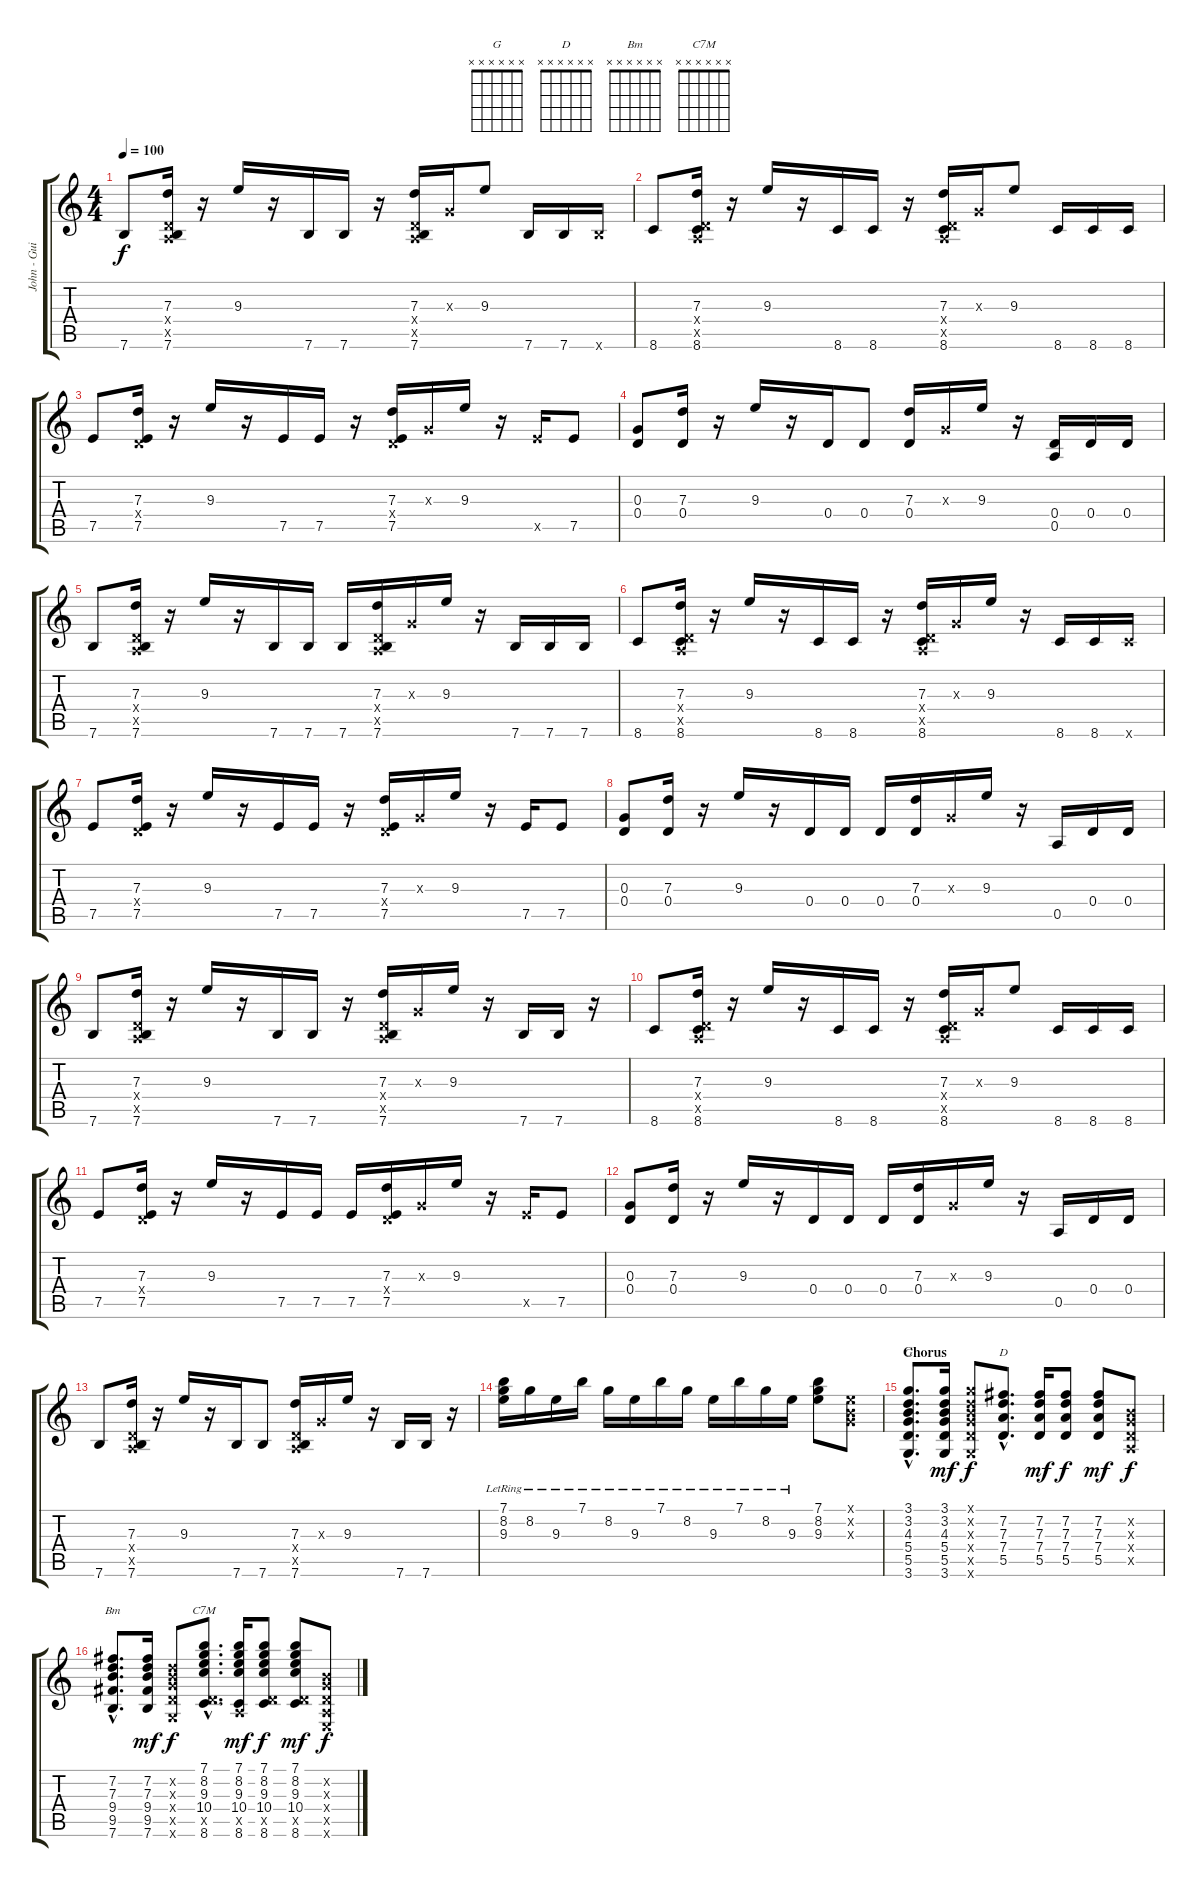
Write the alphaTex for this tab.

\track ("John - Guitar" "John - Gui") {instrument electricguitarclean}
\staff {score tabs}
\tuning (E4 B3 G3 D3 A2 E2) {hide}
\chord ("G" x x x x x x)
\chord ("D" x x x x x x)
\chord ("Bm" x x x x x x)
\chord ("C7M" x x x x x x)
\ts (4 4)
\tempo 100
\clef g2
\ks c
7.6.8{dy f} (7.3 0.4{x} 0.5{x} 7.6).16 r.16 9.3.16 r.16 7.6.16 7.6.16 r.16 (7.3 0.4{x} 0.5{x} 7.6).16 0.3{x}.16 9.3.8 7.6.16 7.6.16 7.6{x}.16 |
8.6.8 (7.3 0.4{x} 0.5{x} 8.6).16 r.16 9.3.16 r.16 8.6.16 8.6.16 r.16 (7.3 0.4{x} 0.5{x} 8.6).16 0.3{x}.16 9.3.8 8.6.16 8.6.16 8.6.16 |
7.5.8 (7.3 0.4{x} 7.5).16 r.16 9.3.16 r.16 7.5.16 7.5.16 r.16 (7.3 0.4{x} 7.5).16 0.3{x}.16 9.3.16 r.16 7.5{x}.16 7.5.8 |
(0.3 0.4).8 (7.3 0.4).16 r.16 9.3.16 r.16 0.4.16 0.4.8 (7.3 0.4).16 0.3{x}.16 9.3.16 r.16 (0.4 0.5).16 0.4.16 0.4.16 |
7.6.8 (7.3 0.4{x} 0.5{x} 7.6).16 r.16 9.3.16 r.16 7.6.16 7.6.16 7.6.16 (7.3 0.4{x} 0.5{x} 7.6).16 0.3{x}.16 9.3.16 r.16 7.6.16 7.6.16 7.6.16 |
8.6.8 (7.3 0.4{x} 0.5{x} 8.6).16 r.16 9.3.16 r.16 8.6.16 8.6.16 r.16 (7.3 0.4{x} 0.5{x} 8.6).16 0.3{x}.16 9.3.16 r.16 8.6.16 8.6.16 8.6{x}.16 |
7.5.8 (7.3 0.4{x} 7.5).16 r.16 9.3.16 r.16 7.5.16 7.5.16 r.16 (7.3 0.4{x} 7.5).16 0.3{x}.16 9.3.16 r.16 7.5.16 7.5.8 |
(0.3 0.4).8 (7.3 0.4).16 r.16 9.3.16 r.16 0.4.16 0.4.16 0.4.16 (7.3 0.4).16 0.3{x}.16 9.3.16 r.16 0.5.16 0.4.16 0.4.16 |
7.6.8 (7.3 0.4{x} 0.5{x} 7.6).16 r.16 9.3.16 r.16 7.6.16 7.6.16 r.16 (7.3 0.4{x} 0.5{x} 7.6).16 0.3{x}.16 9.3.16 r.16 7.6.16 7.6.16 r.16 |
8.6.8 (7.3 0.4{x} 0.5{x} 8.6).16 r.16 9.3.16 r.16 8.6.16 8.6.16 r.16 (7.3 0.4{x} 0.5{x} 8.6).16 0.3{x}.16 9.3.8 8.6.16 8.6.16 8.6.16 |
7.5.8 (7.3 0.4{x} 7.5).16 r.16 9.3.16 r.16 7.5.16 7.5.16 7.5.16 (7.3 0.4{x} 7.5).16 0.3{x}.16 9.3.16 r.16 7.5{x}.16 7.5.8 |
(0.3 0.4).8 (7.3 0.4).16 r.16 9.3.16 r.16 0.4.16 0.4.16 0.4.16 (7.3 0.4).16 0.3{x}.16 9.3.16 r.16 0.5.16 0.4.16 0.4.16 |
7.6.8 (7.3 0.4{x} 0.5{x} 7.6).16 r.16 9.3.16 r.16 7.6.16 7.6.8 (7.3 0.4{x} 0.5{x} 7.6).16 0.3{x}.16 9.3.16 r.16 7.6.16 7.6.16 r.16 |
(7.1{lr} 8.2{lr} 9.3{lr}).16 8.2{lr}.16 9.3{lr}.16 7.1{lr}.16 8.2{lr}.16 9.3{lr}.16 7.1{lr}.16 8.2{lr}.16 9.3{lr}.16 7.1{lr}.16 8.2{lr}.16 9.3{lr}.16 (7.1 8.2 9.3).8 (0.1{x} 0.2{x} 0.3{x}).8 |
\section ("" "Chorus")
(3.1{hac} 3.2{hac} 4.3{hac} 5.4{hac} 5.5{hac} 3.6{hac}).8{d ch "G"} (3.1 3.2 4.3 5.4 5.5 3.6).16{dy mf} (3.1{x} 3.2{x} 4.3{x} 5.4{x} 5.5{x} 3.6{x}).8{dy f} (7.2{hac} 7.3{hac} 7.4{hac} 5.5{hac}).8{d ch "D"} (7.2 7.3 7.4 5.5).16{dy mf} (7.2 7.3 7.4 5.5).8{dy f} (7.2 7.3 7.4 5.5).8{dy mf} (0.2{x} 0.3{x} 0.4{x} 0.5{x}).8{dy f} |
(7.2{hac} 7.3{hac} 9.4{hac} 9.5{hac} 7.6{hac}).8{d ch "Bm"} (7.2 7.3 9.4 9.5 7.6).16{dy mf} (3.2{x} 4.3{x} 5.4{x} 5.5{x} 3.6{x}).8{dy f} (7.1{hac} 8.2{hac} 9.3{hac} 10.4{hac} 5.5{hac x} 8.6{hac}).8{d ch "C7M"} (7.1 8.2 9.3 10.4 0.5{x} 8.6).16{dy mf} (7.1 8.2 9.3 10.4 5.5{x} 8.6).8{dy f} (7.1 8.2 9.3 10.4 5.5{x} 8.6).8{dy mf} (0.2{x} 0.3{x} 0.4{x} 0.5{x} 0.6{x}).8{dy f}
